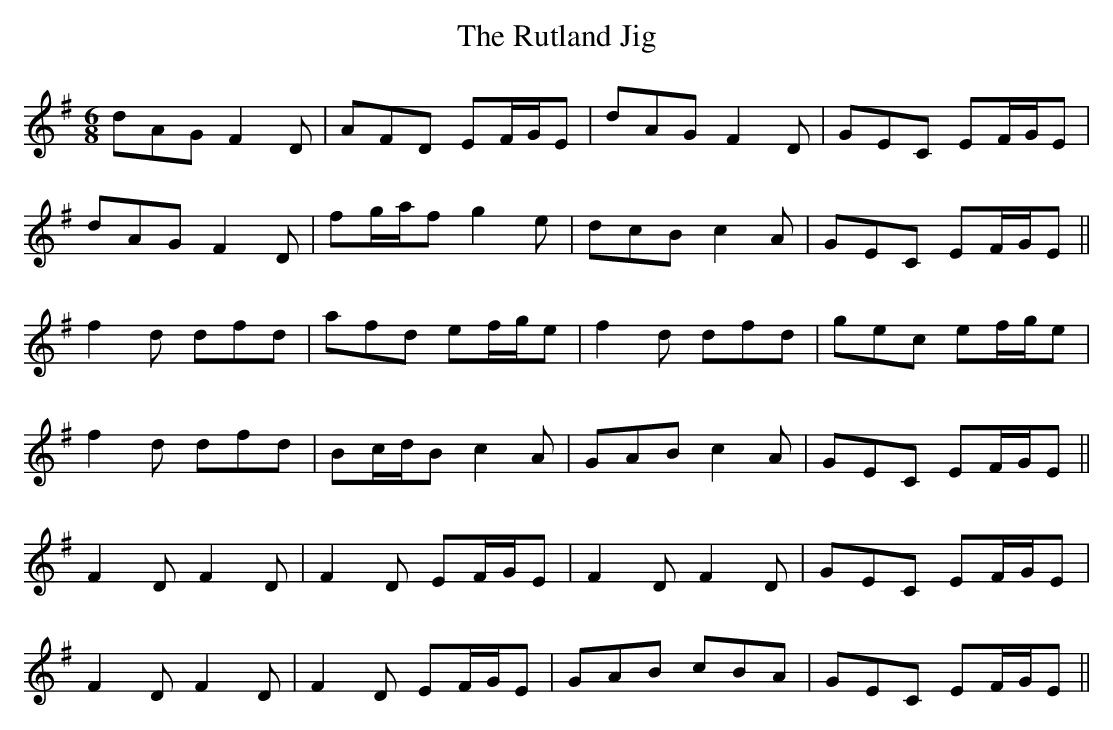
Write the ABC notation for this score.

X:1
T:Rutland Jig, The
M:6/8
L:1/8
K:Dmix
dAG F2D|AFD EF/G/E|dAG F2D|GEC EF/G/E|
dAG F2D|fg/a/f g2e|dcB c2A|GEC EF/G/E||
f2d dfd|afd ef/g/e|f2d dfd|gec ef/g/e|
f2d dfd|Bc/d/B c2A|GAB c2A|GEC EF/G/E||
F2D F2D|F2D EF/G/E|F2D F2D|GEC EF/G/E|
F2D F2D|F2D EF/G/E|GAB cBA|GEC EF/G/E||
